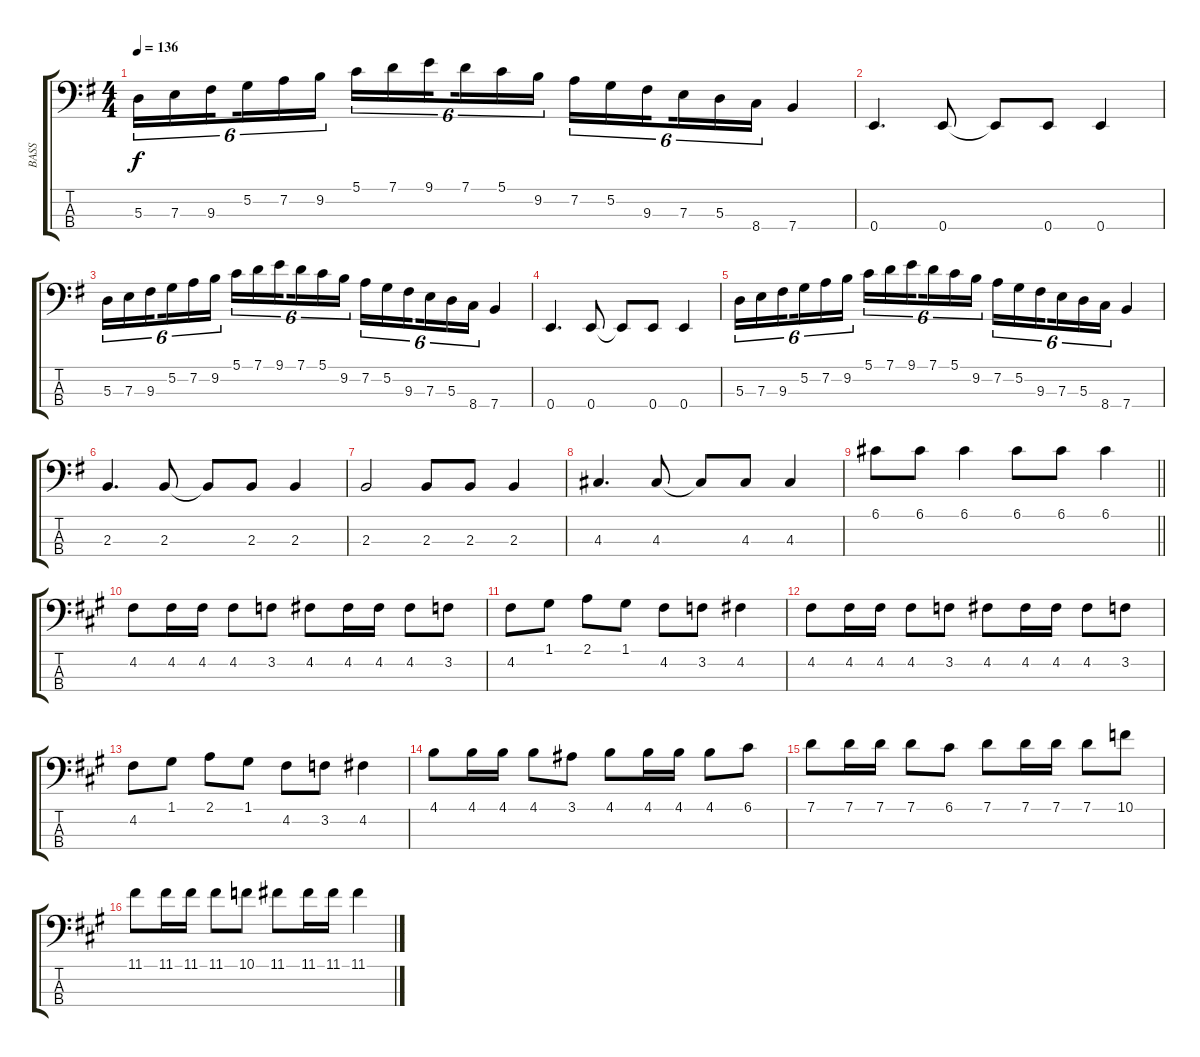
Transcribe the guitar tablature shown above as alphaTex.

\track ("BASS" "BASS") {instrument electricbassfinger}
\staff {score tabs}
\tuning (G2 D2 A1 E1) {hide}
\ts (4 4)
\tempo 136
\clef f4
\ks eminor
5.3.16{tu (6 4) dy f} 7.3.16{tu (6 4)} 9.3.16{tu (6 4) beam splitsecondary} 5.2.16{tu (6 4)} 7.2.16{tu (6 4)} 9.2.16{tu (6 4)} 5.1.16{tu (6 4)} 7.1.16{tu (6 4)} 9.1.16{tu (6 4) beam splitsecondary} 7.1.16{tu (6 4)} 5.1.16{tu (6 4)} 9.2.16{tu (6 4)} 7.2.16{tu (6 4)} 5.2.16{tu (6 4)} 9.3.16{tu (6 4) beam splitsecondary} 7.3.16{tu (6 4)} 5.3.16{tu (6 4)} 8.4.16{tu (6 4)} 7.4.4 |
0.4.4{d} 0.4.8 0.4{t}.8 0.4.8 0.4.4 |
5.3.16{tu (6 4)} 7.3.16{tu (6 4)} 9.3.16{tu (6 4) beam splitsecondary} 5.2.16{tu (6 4)} 7.2.16{tu (6 4)} 9.2.16{tu (6 4)} 5.1.16{tu (6 4)} 7.1.16{tu (6 4)} 9.1.16{tu (6 4) beam splitsecondary} 7.1.16{tu (6 4)} 5.1.16{tu (6 4)} 9.2.16{tu (6 4)} 7.2.16{tu (6 4)} 5.2.16{tu (6 4)} 9.3.16{tu (6 4) beam splitsecondary} 7.3.16{tu (6 4)} 5.3.16{tu (6 4)} 8.4.16{tu (6 4)} 7.4.4 |
0.4.4{d} 0.4.8 0.4{t}.8 0.4.8 0.4.4 |
5.3.16{tu (6 4)} 7.3.16{tu (6 4)} 9.3.16{tu (6 4) beam splitsecondary} 5.2.16{tu (6 4)} 7.2.16{tu (6 4)} 9.2.16{tu (6 4)} 5.1.16{tu (6 4)} 7.1.16{tu (6 4)} 9.1.16{tu (6 4) beam splitsecondary} 7.1.16{tu (6 4)} 5.1.16{tu (6 4)} 9.2.16{tu (6 4)} 7.2.16{tu (6 4)} 5.2.16{tu (6 4)} 9.3.16{tu (6 4) beam splitsecondary} 7.3.16{tu (6 4)} 5.3.16{tu (6 4)} 8.4.16{tu (6 4)} 7.4.4 |
2.3.4{d} 2.3.8 2.3{t}.8 2.3.8 2.3.4 |
2.3.2 2.3.8 2.3.8 2.3.4 |
4.3.4{d} 4.3.8 4.3{t}.8 4.3.8 4.3.4 |
\barLineRight lightlight
6.1.8 6.1.8 6.1.4 6.1.8 6.1.8 6.1.4 |
\ks f#minor
4.2.8 4.2.16 4.2.16 4.2.8 3.2.8 4.2.8 4.2.16 4.2.16 4.2.8 3.2.8 |
4.2.8 1.1.8 2.1.8 1.1.8 4.2.8 3.2.8 4.2.4 |
4.2.8 4.2.16 4.2.16 4.2.8 3.2.8 4.2.8 4.2.16 4.2.16 4.2.8 3.2.8 |
4.2.8 1.1.8 2.1.8 1.1.8 4.2.8 3.2.8 4.2.4 |
4.1.8 4.1.16 4.1.16 4.1.8 3.1.8 4.1.8 4.1.16 4.1.16 4.1.8 6.1.8 |
7.1.8 7.1.16 7.1.16 7.1.8 6.1.8 7.1.8 7.1.16 7.1.16 7.1.8 10.1.8 |
11.1.8 11.1.16 11.1.16 11.1.8 10.1.8 11.1.8 11.1.16 11.1.16 11.1.4
